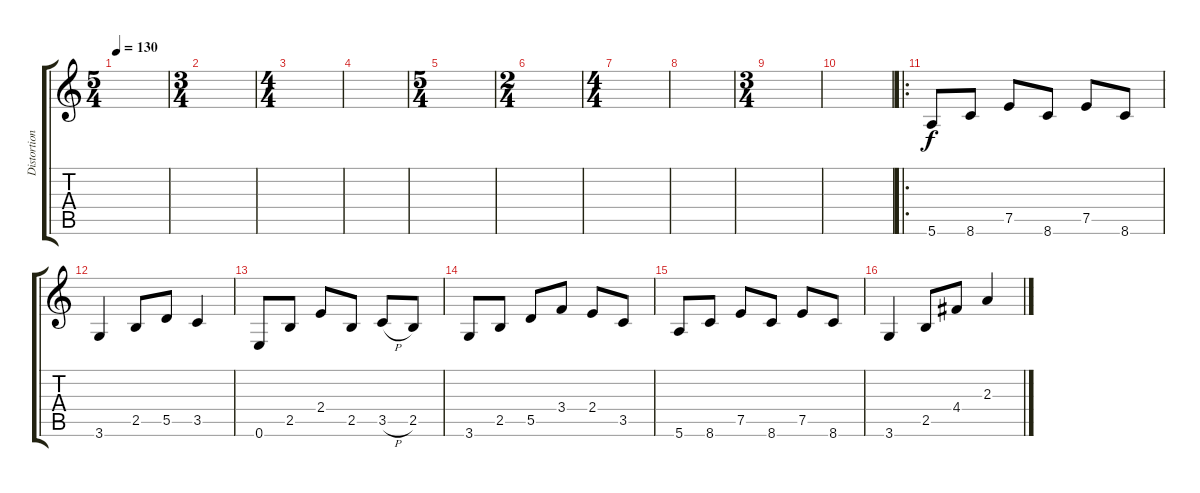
\track ("Distortion Guitar 2" "Distortion") {instrument distortionguitar}
\staff {score tabs}
\tuning (E4 B3 G3 D3 A2 E2) {hide}
\ts (5 4)
\tempo 130
\clef g2
\ks c
|
\ts (3 4)
|
\ts (4 4)
|
|
\ts (5 4)
|
\ts (2 4)
|
\ts (4 4)
|
|
\ts (3 4)
|
|
\ro
5.6.8 8.6.8 7.5.8 8.6.8 7.5.8 8.6.8 |
3.6.4 2.5.8 5.5.8 3.5.4 |
0.6.8 2.5.8 2.4.8 2.5.8 3.5{h}.8 2.5.8 |
3.6.8 2.5.8 5.5.8 3.4.8 2.4.8 3.5.8 |
5.6.8 8.6.8 7.5.8 8.6.8 7.5.8 8.6.8 |
3.6.4 2.5.8 4.4.8 2.3.4
